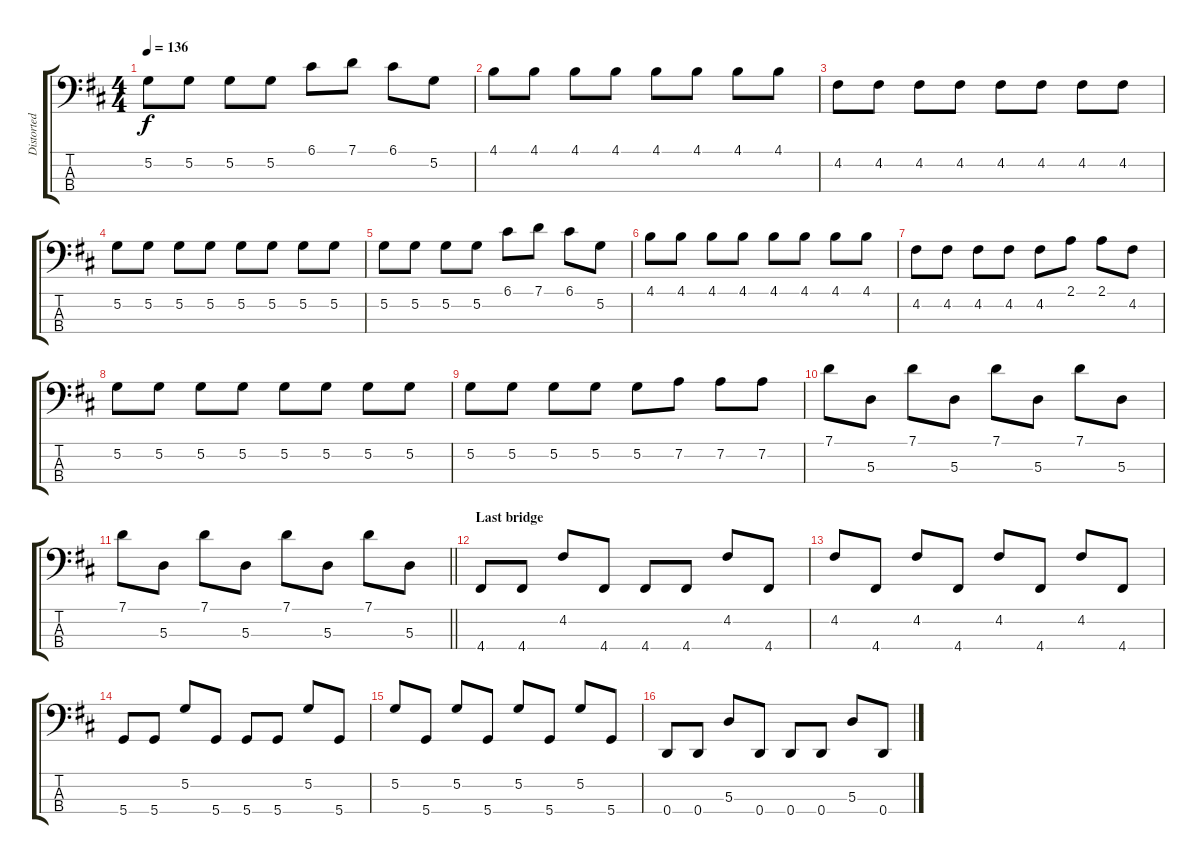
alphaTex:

\track ("Distorted Bass Drop D" "Distorted ") {instrument distortionguitar}
\staff {score tabs}
\tuning (G2 D2 A1 D1) {hide}
\ts (4 4)
\tempo 136
\clef f4
\ks d
5.2.8{dy f} 5.2.8 5.2.8 5.2.8 6.1.8 7.1.8 6.1.8 5.2.8 |
4.1.8 4.1.8 4.1.8 4.1.8 4.1.8 4.1.8 4.1.8 4.1.8 |
4.2.8 4.2.8 4.2.8 4.2.8 4.2.8 4.2.8 4.2.8 4.2.8 |
5.2.8 5.2.8 5.2.8 5.2.8 5.2.8 5.2.8 5.2.8 5.2.8 |
5.2.8 5.2.8 5.2.8 5.2.8 6.1.8 7.1.8 6.1.8 5.2.8 |
4.1.8 4.1.8 4.1.8 4.1.8 4.1.8 4.1.8 4.1.8 4.1.8 |
4.2.8 4.2.8 4.2.8 4.2.8 4.2.8 2.1.8 2.1.8 4.2.8 |
5.2.8 5.2.8 5.2.8 5.2.8 5.2.8 5.2.8 5.2.8 5.2.8 |
5.2.8 5.2.8 5.2.8 5.2.8 5.2.8 7.2.8 7.2.8 7.2.8 |
7.1.8 5.3.8 7.1.8 5.3.8 7.1.8 5.3.8 7.1.8 5.3.8 |
\barLineRight lightlight
7.1.8 5.3.8 7.1.8 5.3.8 7.1.8 5.3.8 7.1.8 5.3.8 |
\section ("" "Last bridge")
4.4.8 4.4.8 4.2.8 4.4.8 4.4.8 4.4.8 4.2.8 4.4.8 |
4.2.8 4.4.8 4.2.8 4.4.8 4.2.8 4.4.8 4.2.8 4.4.8 |
5.4.8 5.4.8 5.2.8 5.4.8 5.4.8 5.4.8 5.2.8 5.4.8 |
5.2.8 5.4.8 5.2.8 5.4.8 5.2.8 5.4.8 5.2.8 5.4.8 |
0.4.8 0.4.8 5.3.8 0.4.8 0.4.8 0.4.8 5.3.8 0.4.8
